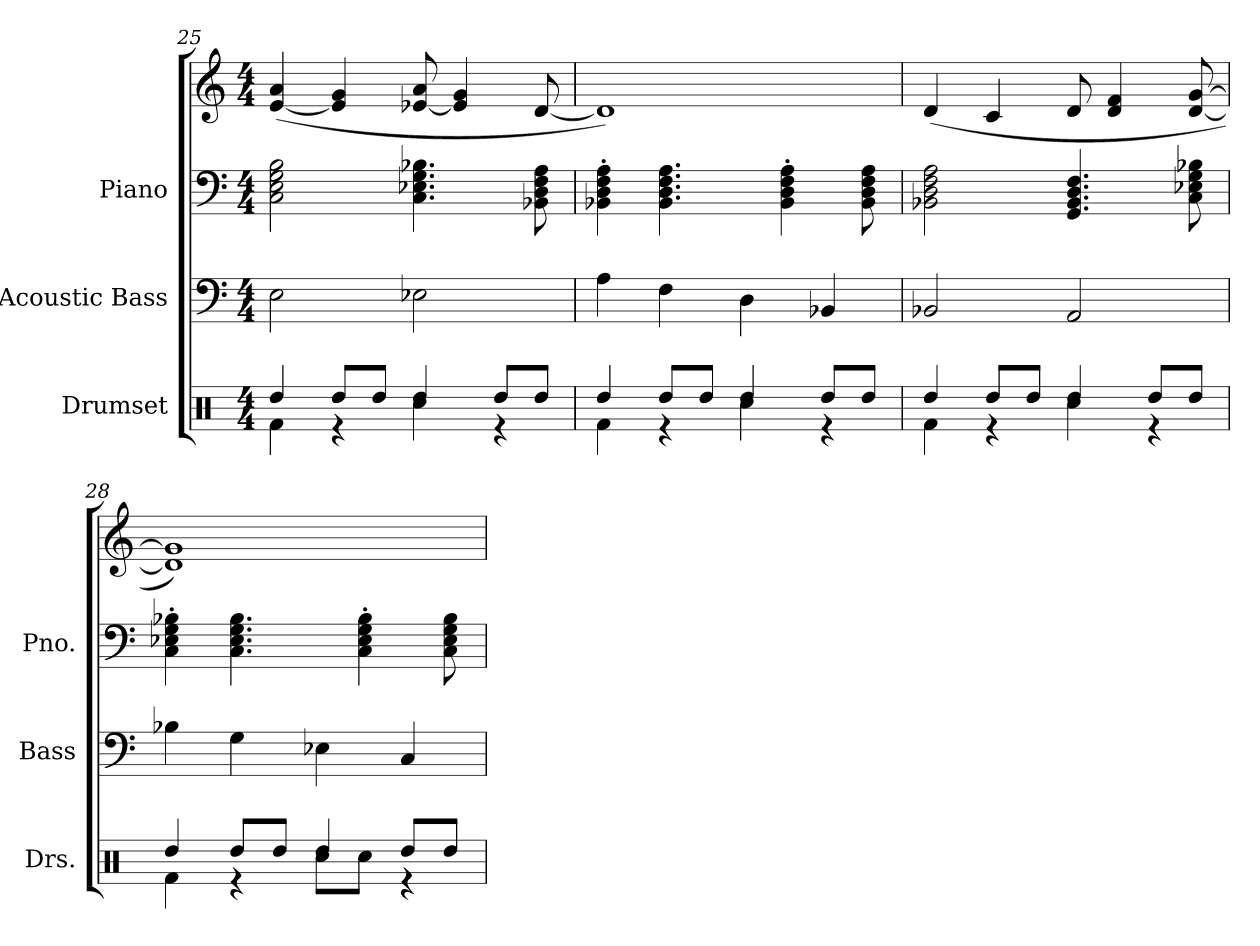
**kern	**kern	**kern	**kern
*part3	*part2	*part1	*part1
*staff4	*staff3	*staff2	*staff1
*I"Drumset	*I"Acoustic Bass	*I"Piano	*
*I'Drs.	*I'Bass	*I'Pno.	*
*clefX	*clefF4	*clefF4	*clefG2
*	*ITrd7c12	*	*
*k[]	*k[]	*k[]	*k[]
*M4/4	*M4/4	*M4/4	*M4/4
=25	=25	=25	=25
*^	*	*	*
4Rdd/	4Rf\	2EE\	2C\ 2E\ 2G\ 2B\	([4e/ 4a/
8Rdd/L	4r	.	.	4e/] 4g/
8Rdd/J	.	.	.	.
4Rdd/	4Rcc\	2EE-X\	4.C\ 4.E-X\ 4.G\ 4.B-X\	[8e-X/ 8a/
.	.	.	.	4e-/] 4g/
8Rdd/L	4r	.	.	.
8Rdd/J	.	.	8BB-X\ 8D\ 8F\ 8A\	[8d/
=26	=26	=26	=26	=26
4Rdd/	4Rf\	4AA\	4BB-X\' 4D\' 4F\' 4A\'	1d])
8Rdd/L	4r	4FF\	4.BB-\ 4.D\ 4.F\ 4.A\	.
8Rdd/J	.	.	.	.
4Rdd/	4Rcc\	4DD\	.	.
.	.	.	4BB-\' 4D\' 4F\' 4A\'	.
8Rdd/L	4r	4BBB-X/	.	.
8Rdd/J	.	.	8BB-\ 8D\ 8F\ 8A\	.
!!LO:PB:g=z
=27	=27	=27	=27	=27
4Rdd/	4Rf\	2BBB-X/	2BB-X\ 2D\ 2F\ 2A\	(4d/
8Rdd/L	4r	.	.	4c/
8Rdd/J	.	.	.	.
4Rdd/	4Rcc\	2AAA/	4.GG/ 4.BB-/ 4.D/ 4.F/	8d/
.	.	.	.	4d/ 4f/
8Rdd/L	4r	.	.	.
8Rdd/J	.	.	8C\ 8E-X\ 8G\ 8B-X\	[8d/ [8g/
=28	=28	=28	=28	=28
4Rdd/	4Rf\	4BB-X\	4C\' 4E-X\' 4G\' 4B-X\'	1d] 1g])
8Rdd/L	4r	4GG\	4.C\ 4.E-\ 4.G\ 4.B-\	.
8Rdd/J	.	.	.	.
4Rdd/	8Rcc\L	4EE-X\	.	.
.	8Rcc\J	.	4C\' 4E-\' 4G\' 4B-\'	.
8Rdd/L	4r	4CC/	.	.
8Rdd/J	.	.	8C\ 8E-\ 8G\ 8B-\	.
*v	*v	*	*	*
=	=	=	=
*-	*-	*-	*-
